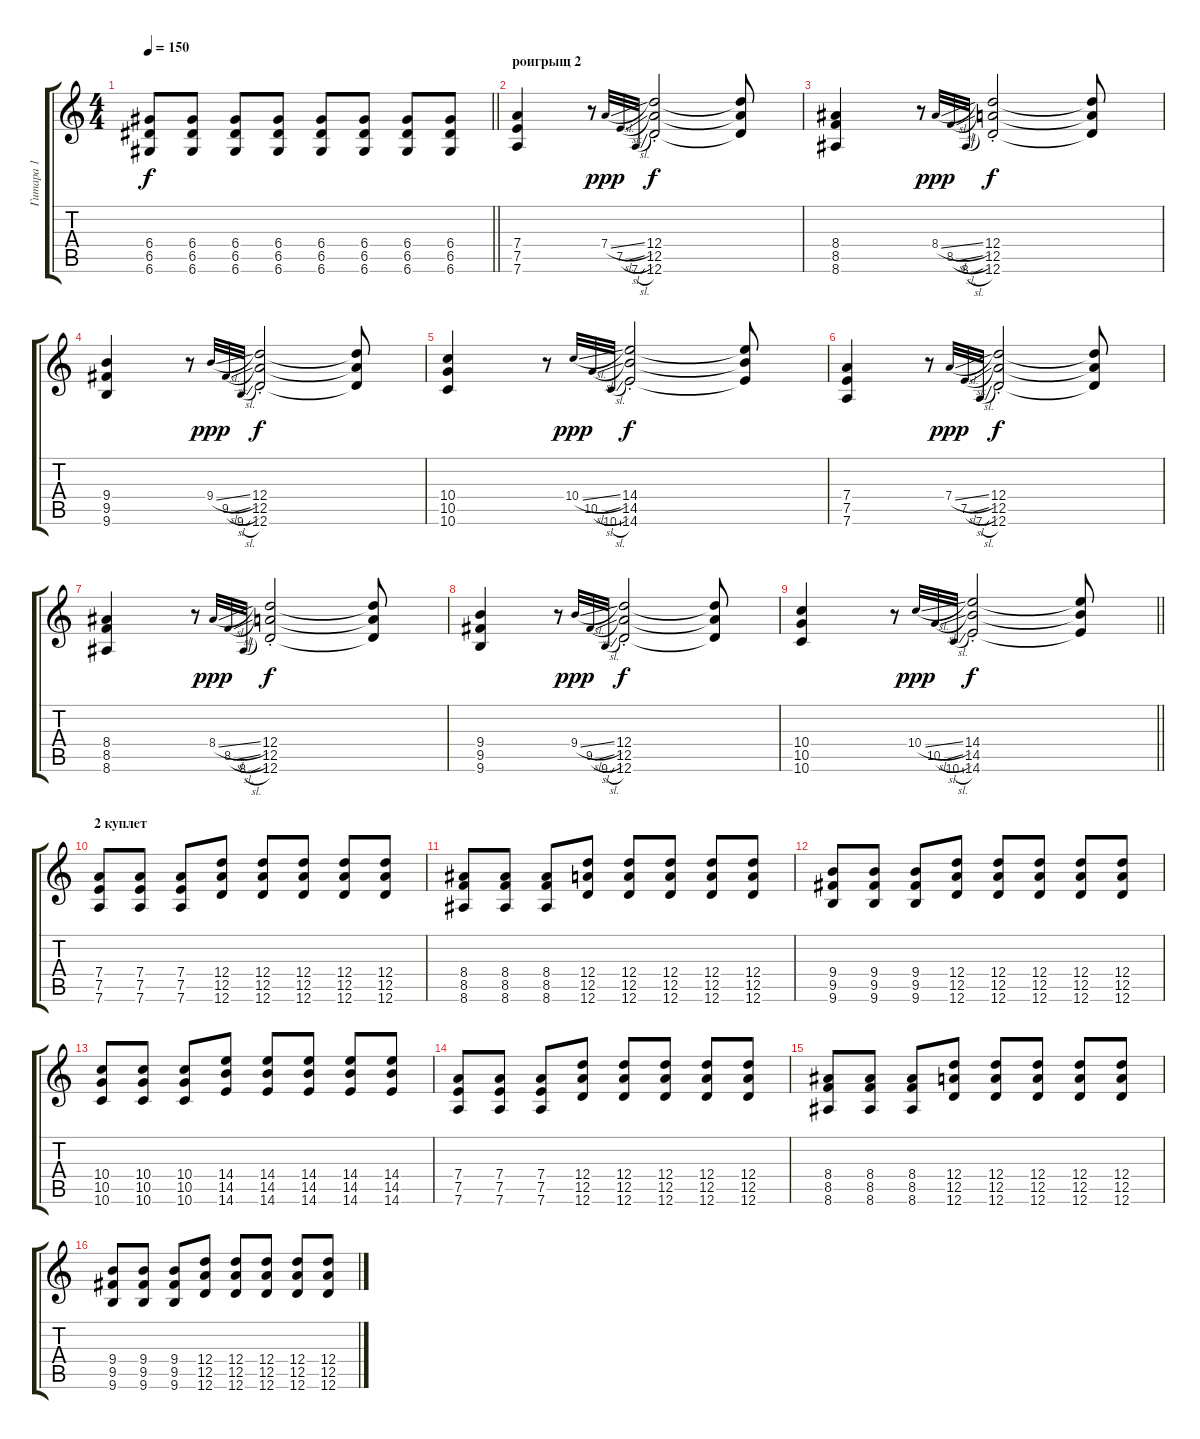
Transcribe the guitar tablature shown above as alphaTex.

\track ("Гитара 1" "Гитара 1") {instrument overdrivenguitar}
\staff {score tabs}
\tuning (E4 B3 G3 D3 A2 D2) {hide}
\ts (4 4)
\tempo 150
\clef g2
\barLineRight lightlight
\ks c
(6.4 6.5 6.6).8{dy f} (6.4 6.5 6.6).8 (6.4 6.5 6.6).8 (6.4 6.5 6.6).8 (6.4 6.5 6.6).8 (6.4 6.5 6.6).8 (6.4 6.5 6.6).8 (6.4 6.5 6.6).8 |
\section ("" "роигрыщ 2")
(7.4 7.5 7.6).4 r.8 7.4{sl}.32{gr onbeat dy ppp} 7.5{sl}.32{gr onbeat} 7.6{sl}.32{gr onbeat} (12.4{st} 12.5{st} 12.6{st}).2{dy f} (12.4{t} 12.5{t} 12.6{t}).8 |
(8.4 8.5 8.6).4 r.8 8.4{sl}.32{gr onbeat dy ppp} 8.5{sl}.32{gr onbeat} 8.6{sl}.32{gr onbeat} (12.4{st} 12.5{st} 12.6{st}).2{dy f} (12.4{t} 12.5{t} 12.6{t}).8 |
(9.4 9.5 9.6).4 r.8 9.4{sl}.32{gr onbeat dy ppp} 9.5{sl}.32{gr onbeat} 9.6{sl}.32{gr onbeat} (12.4{st} 12.5{st} 12.6{st}).2{dy f} (12.4{t} 12.5{t} 12.6{t}).8 |
(10.4 10.5 10.6).4 r.8 10.4{sl}.32{gr onbeat dy ppp} 10.5{sl}.32{gr onbeat} 10.6{sl}.32{gr onbeat} (14.4{st} 14.5{st} 14.6{st}).2{dy f} (14.4{t} 14.5{t} 14.6{t}).8 |
(7.4 7.5 7.6).4 r.8 7.4{sl}.32{gr onbeat dy ppp} 7.5{sl}.32{gr onbeat} 7.6{sl}.32{gr onbeat} (12.4{st} 12.5{st} 12.6{st}).2{dy f} (12.4{t} 12.5{t} 12.6{t}).8 |
(8.4 8.5 8.6).4 r.8 8.4{sl}.32{gr onbeat dy ppp} 8.5{sl}.32{gr onbeat} 8.6{sl}.32{gr onbeat} (12.4{st} 12.5{st} 12.6{st}).2{dy f} (12.4{t} 12.5{t} 12.6{t}).8 |
(9.4 9.5 9.6).4 r.8 9.4{sl}.32{gr onbeat dy ppp} 9.5{sl}.32{gr onbeat} 9.6{sl}.32{gr onbeat} (12.4{st} 12.5{st} 12.6{st}).2{dy f} (12.4{t} 12.5{t} 12.6{t}).8 |
\barLineRight lightlight
(10.4 10.5 10.6).4 r.8 10.4{sl}.32{gr onbeat dy ppp} 10.5{sl}.32{gr onbeat} 10.6{sl}.32{gr onbeat} (14.4{st} 14.5{st} 14.6{st}).2{dy f} (14.4{t} 14.5{t} 14.6{t}).8 |
\section ("" "2 куплет")
(7.4 7.5 7.6).8 (7.4 7.5 7.6).8 (7.4 7.5 7.6).8 (12.4 12.5 12.6).8 (12.4 12.5 12.6).8 (12.4 12.5 12.6).8 (12.4 12.5 12.6).8 (12.4 12.5 12.6).8 |
(8.4 8.5 8.6).8 (8.4 8.5 8.6).8 (8.4 8.5 8.6).8 (12.4 12.5 12.6).8 (12.4 12.5 12.6).8 (12.4 12.5 12.6).8 (12.4 12.5 12.6).8 (12.4 12.5 12.6).8 |
(9.4 9.5 9.6).8 (9.4 9.5 9.6).8 (9.4 9.5 9.6).8 (12.4 12.5 12.6).8 (12.4 12.5 12.6).8 (12.4 12.5 12.6).8 (12.4 12.5 12.6).8 (12.4 12.5 12.6).8 |
(10.4 10.5 10.6).8 (10.4 10.5 10.6).8 (10.4 10.5 10.6).8 (14.4 14.5 14.6).8 (14.4 14.5 14.6).8 (14.4 14.5 14.6).8 (14.4 14.5 14.6).8 (14.4 14.5 14.6).8 |
(7.4 7.5 7.6).8 (7.4 7.5 7.6).8 (7.4 7.5 7.6).8 (12.4 12.5 12.6).8 (12.4 12.5 12.6).8 (12.4 12.5 12.6).8 (12.4 12.5 12.6).8 (12.4 12.5 12.6).8 |
(8.4 8.5 8.6).8 (8.4 8.5 8.6).8 (8.4 8.5 8.6).8 (12.4 12.5 12.6).8 (12.4 12.5 12.6).8 (12.4 12.5 12.6).8 (12.4 12.5 12.6).8 (12.4 12.5 12.6).8 |
(9.4 9.5 9.6).8 (9.4 9.5 9.6).8 (9.4 9.5 9.6).8 (12.4 12.5 12.6).8 (12.4 12.5 12.6).8 (12.4 12.5 12.6).8 (12.4 12.5 12.6).8 (12.4 12.5 12.6).8
